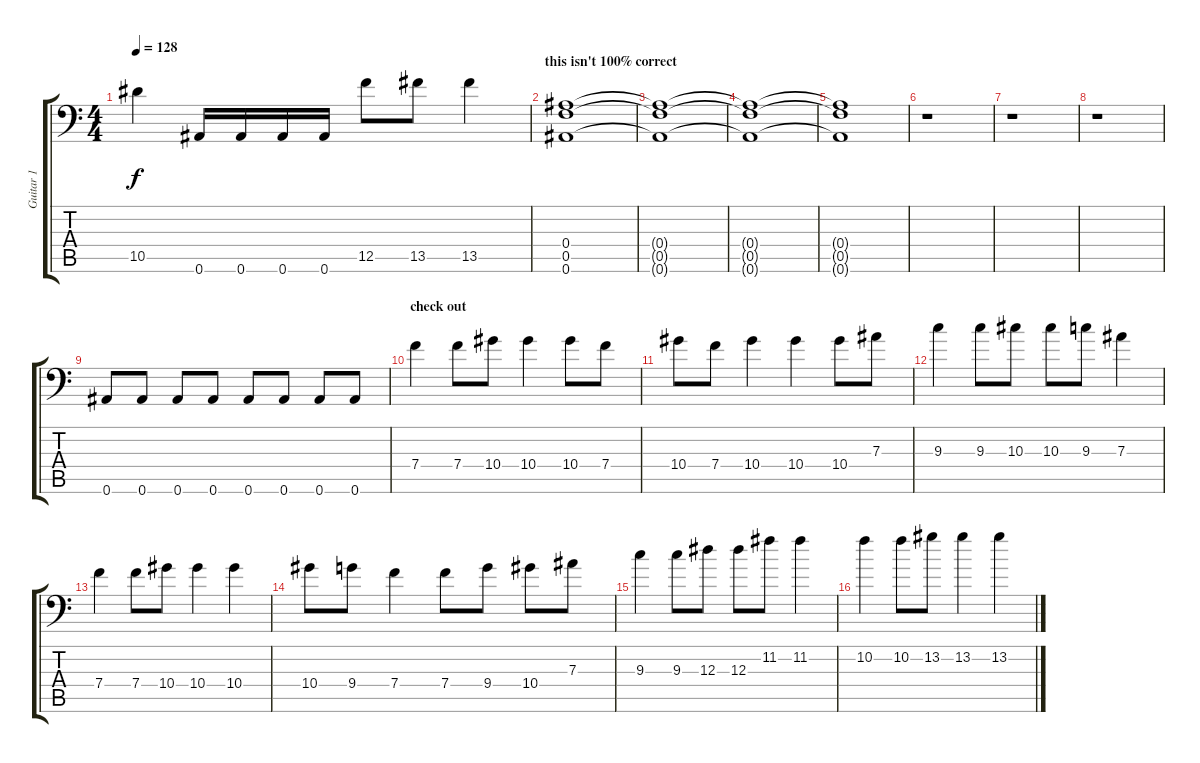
\track ("Guitar 1" "Guitar 1") {instrument overdrivenguitar}
\staff {score tabs}
\tuning (C4 G3 Eb3 Bb2 F2 Bb1) {hide}
\ts (4 4)
\tempo 128
\clef f4
\ks c
10.5.4{dy f} 0.6.16 0.6.16 0.6.16 0.6.16 12.5.8 13.5.8 13.5.4 |
\section ("" "this isn't 100% correct")
(0.4 0.5 0.6).1 |
(0.4{t} 0.5{t} 0.6{t}).1 |
(0.4{t} 0.5{t} 0.6{t}).1 |
(0.4{t} 0.5{t} 0.6{t}).1 |
r.1 |
r.1 |
r.1 |
0.6.8 0.6.8 0.6.8 0.6.8 0.6.8 0.6.8 0.6.8 0.6.8 |
\section ("" "check out")
7.4.4 7.4.8 10.4.8 10.4.4 10.4.8 7.4.8 |
10.4.8 7.4.8 10.4.4 10.4.4 10.4.8 7.3.8 |
9.3.4 9.3.8 10.3.8 10.3.8 9.3.8 7.3.4 |
7.4.4 7.4.8 10.4.8 10.4.4 10.4.4 |
10.4.8 9.4.8 7.4.4 7.4.8 9.4.8 10.4.8 7.3.8 |
9.3.4 9.3.8 12.3.8 12.3.8 11.2.8 11.2.4 |
10.2.4 10.2.8 13.2.8 13.2.4 13.2.4
